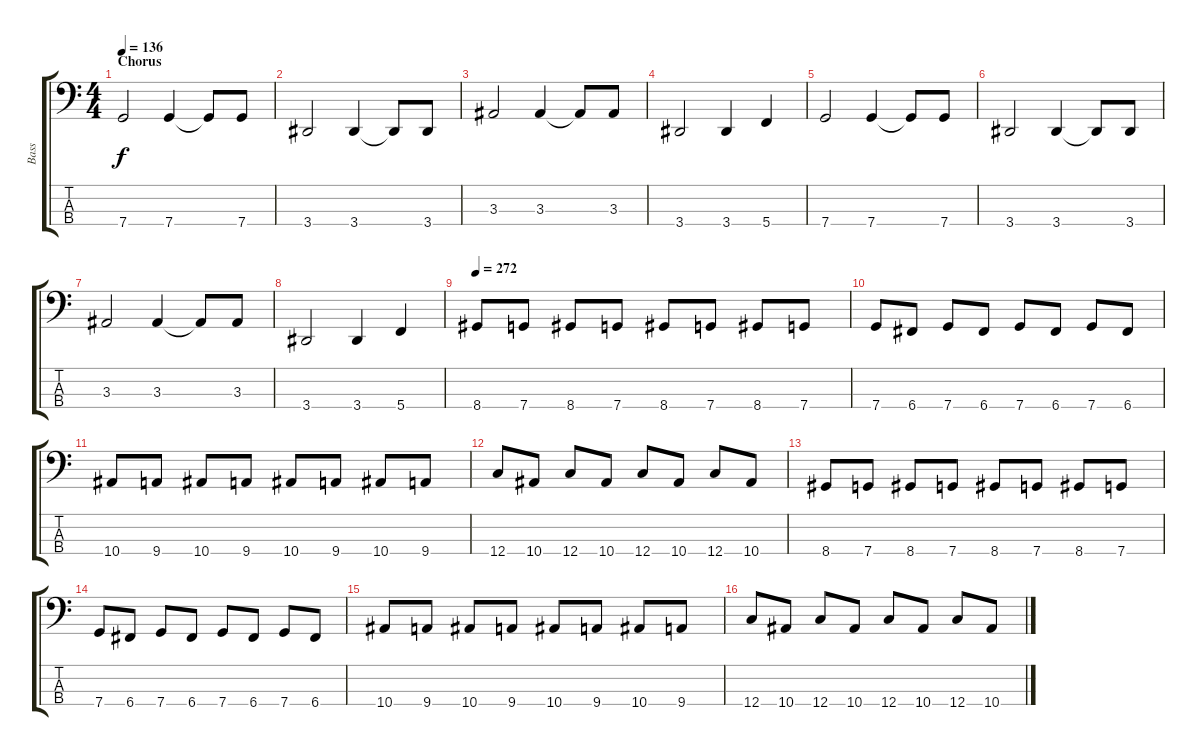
\track ("Bass" "Bass") {instrument electricbasspick}
\staff {score tabs}
\tuning (F2 C2 G1 C1) {hide}
\ts (4 4)
\section ("" "Chorus")
\tempo 136
\clef f4
\ks c
7.4.2{dy f} 7.4.4 7.4{t}.8 7.4.8 |
3.4.2 3.4.4 3.4{t}.8 3.4.8 |
3.3.2 3.3.4 3.3{t}.8 3.3.8 |
3.4.2 3.4.4 5.4.4 |
7.4.2 7.4.4 7.4{t}.8 7.4.8 |
3.4.2 3.4.4 3.4{t}.8 3.4.8 |
3.3.2 3.3.4 3.3{t}.8 3.3.8 |
3.4.2 3.4.4 5.4.4 |
\tempo 272
8.4.8 7.4.8 8.4.8 7.4.8 8.4.8 7.4.8 8.4.8 7.4.8 |
7.4.8 6.4.8 7.4.8 6.4.8 7.4.8 6.4.8 7.4.8 6.4.8 |
10.4.8 9.4.8 10.4.8 9.4.8 10.4.8 9.4.8 10.4.8 9.4.8 |
12.4.8 10.4.8 12.4.8 10.4.8 12.4.8 10.4.8 12.4.8 10.4.8 |
8.4.8 7.4.8 8.4.8 7.4.8 8.4.8 7.4.8 8.4.8 7.4.8 |
7.4.8 6.4.8 7.4.8 6.4.8 7.4.8 6.4.8 7.4.8 6.4.8 |
10.4.8 9.4.8 10.4.8 9.4.8 10.4.8 9.4.8 10.4.8 9.4.8 |
12.4.8 10.4.8 12.4.8 10.4.8 12.4.8 10.4.8 12.4.8 10.4.8
